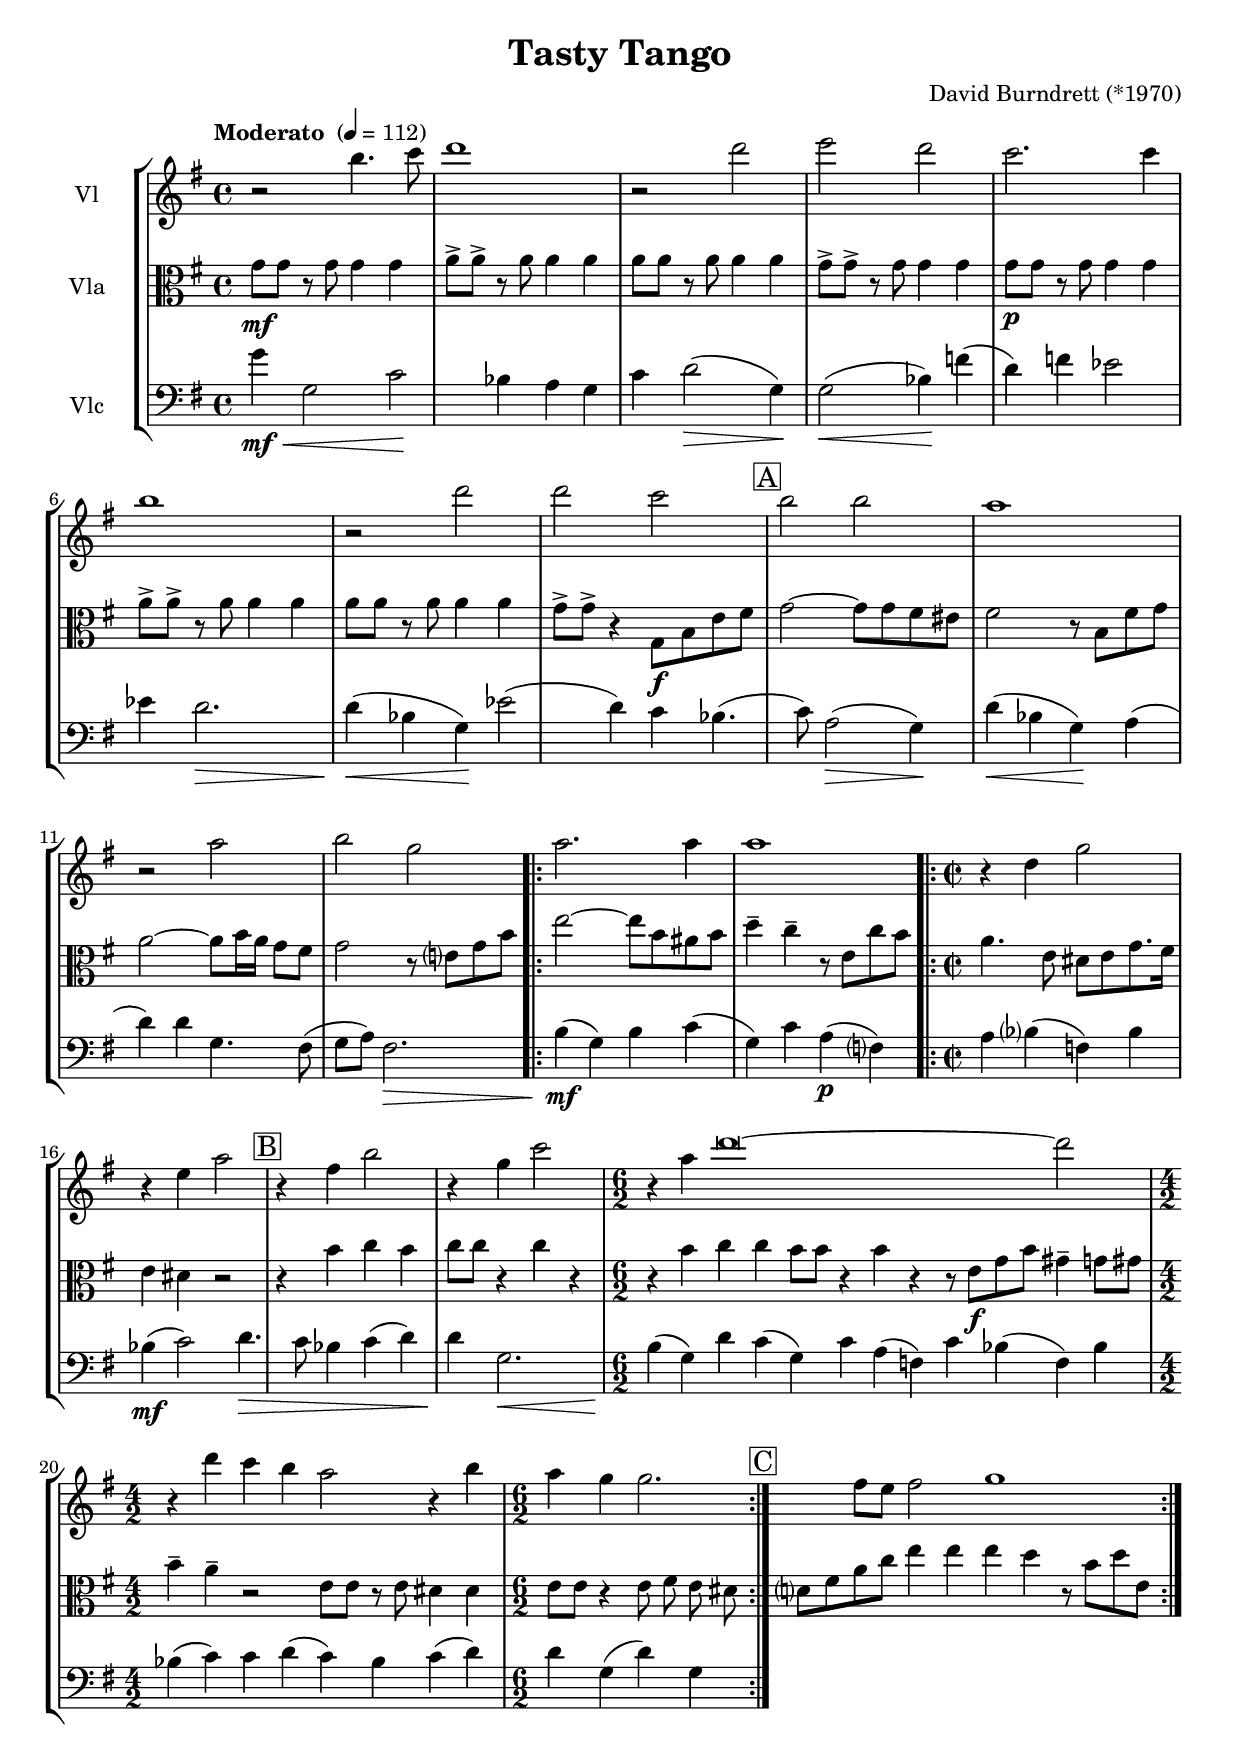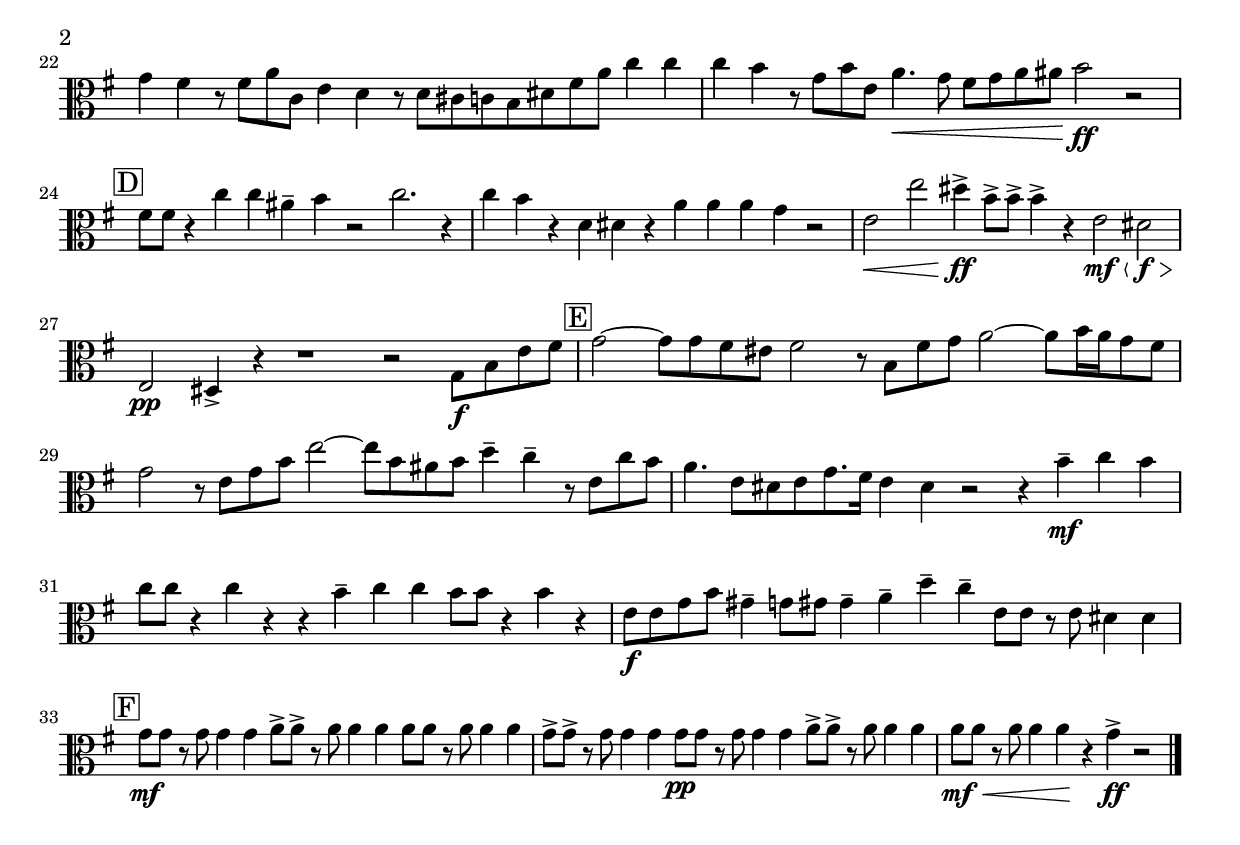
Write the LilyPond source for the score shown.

\version "2.14.2"
\include "deutsch.ly"

#(set-global-staff-size 19.5)

\header {
  title = "Tasty Tango"
  composer = "David Burndrett (*1970)"
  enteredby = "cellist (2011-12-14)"
}

voiceconsts = {
 \key g \major
 \time 4/4
 \clef "bass"
% \numericTimeSignature
 \compressFullBarRests
 \tempo "Moderato " 4=112
}

%minstr = "harpsichord"
mihi = "clarinet"
%minstr = "accordion"
milo = "bassoon"

arco = \markup \italic \bold "arco"
pizz = \markup \italic \bold "pizz."

\include "v1.ily"
vb = \relative c' {
  \voiceconsts
  \clef "alto"

  g8\mf g r g g4 g
  a8-> a-> r a a4 a
  a8 a r a a4 a
  g8-> g-> r g g4 g

  g8\p g r g g4 g
  a8-> a-> r a a4 a
  a8 a r a a4 a
  g8-> g-> r4 g,8\f h e fis \mark \markup \box "A"

  g2~ g8 g fis eis
  fis2 r8 h, fis' g
  a2~ a8 h16 a g8 fis
  g2 r8 e? g h

  e2~ e8 h ais h
  d4-- c-- r8 e, c' h
  a4. e8 dis e g8. fis16
  e4 dis r2 \mark \markup \box "B"

  r4 h' c h
  c8 c r4 c r
  r h c c
  h8 h r4 h r

  r8 e,\f g h gis4-- g8 gis
  h4-- a-- r2
  e8 e r e dis4 dis
  e8 e r4 e8 fis e dis \mark \markup \box "C"

  d? fis a c e4 e
  e d r8 h d e,
  g4 fis r8 fis a c,
  e4 d r8 d cis c

  h dis fis a c4 c
  c h r8 g h e,
  a4.\< g8 fis g a ais\!
  h2\ff r \mark \markup \box "D"

  fis8 fis r4 c' c
  ais-- h r2
  c2. r4
  c h r d,
  dis r a' a
  a g r2

  e\< e'
  dis4->\!\ff h8-> h-> h4-> r
  e,2\mf\< dis\!\f\>
  e,\!\pp dis4-> r
  r1

  r2 g8\f h e fis \mark \markup \box "E"
  g2~ g8 g fis eis
  fis2 r8 h, fis' g
  a2~ a8 h16 a g8 fis
  g2 r8 e g h

  e2~ e8 h ais h
  d4-- c-- r8 e, c' h
  a4. e8 dis e g8. fis16
  e4 dis r2
  r4 h'--\mf c h

  c8 c r4 c r
  r h-- c c
  h8 h r4 h r
  e,8\f e g h gis4-- g8 gis
  gis4-- a-- d-- c--

  e,8 e r e dis4 dis \mark \markup \box "F"
  g8\mf g r g g4 g
  a8-> a-> r a a4 a
  a8 a r a a4 a

  g8-> g-> r g g4 g
  g8\pp g r g g4 g
  a8-> a-> r a a4 a
  a8\mf\< a r a a4 a\!
  r g->\ff r2 \bar "|."
}

\include "v3.ily"

music = \new StaffGroup <<
      \new Staff {
	\set Staff.midiInstrument = \mihi
	\set Staff.instrumentName = #"Vl"
	\transpose g g' { \va }
      }

      \new Staff {
	\set Staff.midiInstrument = \mihi
	\set Staff.instrumentName = #"Vla"
	\transpose g g' { \vb }
      }

      \new Staff {
	\set Staff.midiInstrument = \milo
	\set Staff.instrumentName = #"Vlc"
	\transpose g g { \vc }
      }
>>

\book {
  \score {
    \music
    \layout {}
  }

  \score {
    \unfoldRepeats \music

    \midi {
      \context {
        \Score
      }
    }
  }
}
